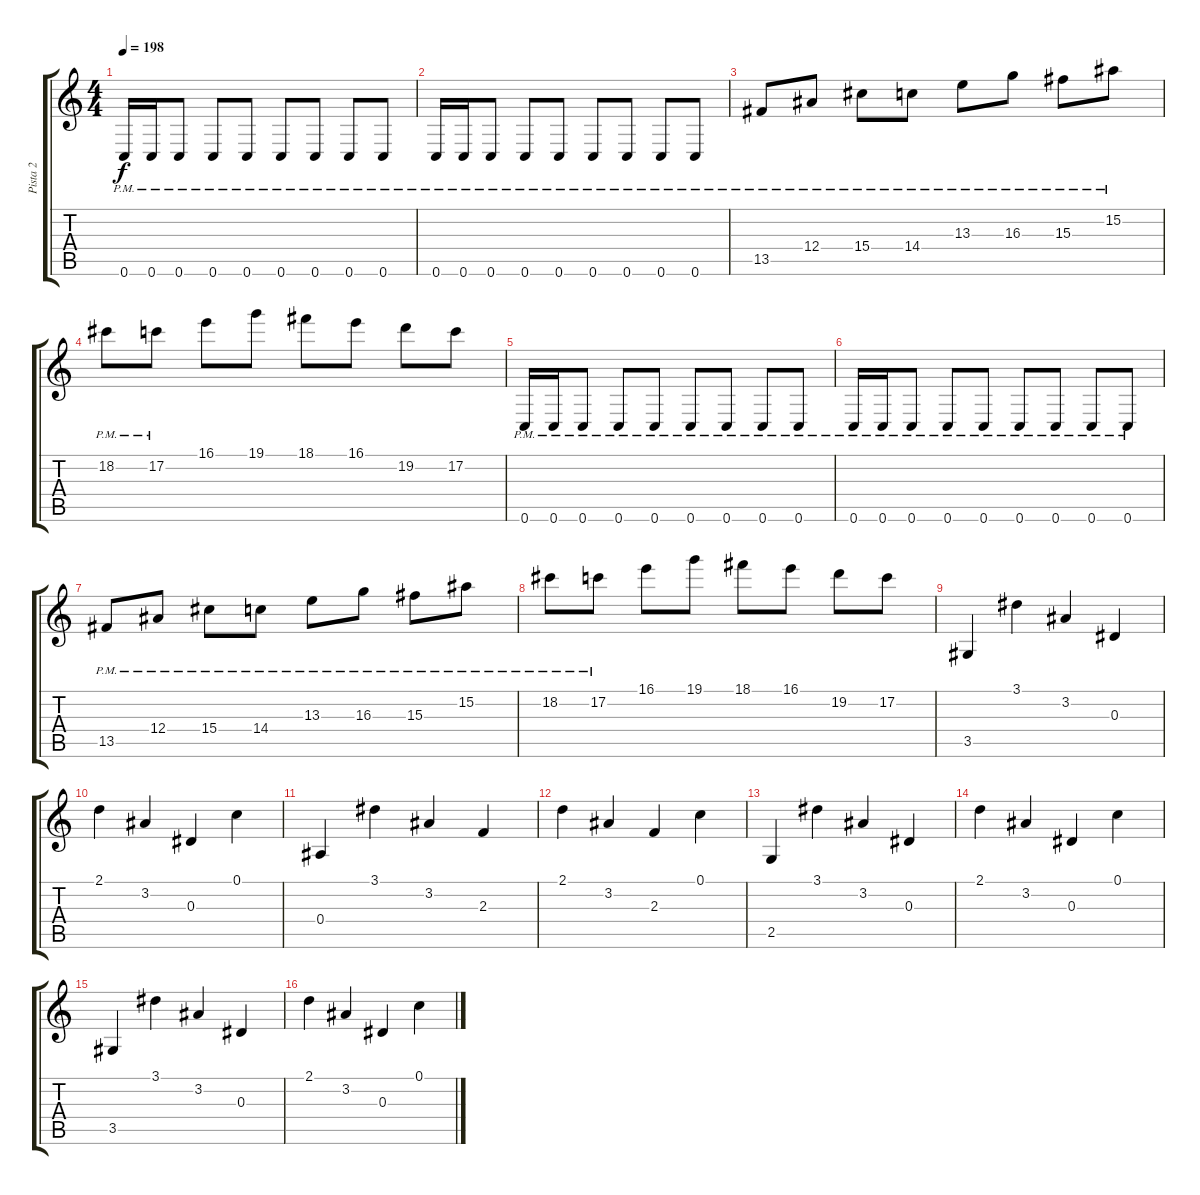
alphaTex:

\track ("Pista 2" "Pista 2") {instrument distortionguitar}
\staff {score tabs}
\tuning (C4 G3 Eb3 Bb2 F2 C2) {hide}
\ts (4 4)
\tempo 198
\clef g2
\ks c
0.6{pm}.16{dy f} 0.6{pm}.16 0.6{pm}.8 0.6{pm}.8 0.6{pm}.8 0.6{pm}.8 0.6{pm}.8 0.6{pm}.8 0.6{pm}.8 |
0.6{pm}.16 0.6{pm}.16 0.6{pm}.8 0.6{pm}.8 0.6{pm}.8 0.6{pm}.8 0.6{pm}.8 0.6{pm}.8 0.6{pm}.8 |
13.5{pm}.8 12.4{pm}.8 15.4{pm}.8 14.4{pm}.8 13.3{pm}.8 16.3{pm}.8 15.3{pm}.8 15.2{pm}.8 |
18.2{pm}.8 17.2{pm}.8 16.1.8 19.1.8 18.1.8 16.1.8 19.2.8 17.2.8 |
0.6{pm}.16 0.6{pm}.16 0.6{pm}.8 0.6{pm}.8 0.6{pm}.8 0.6{pm}.8 0.6{pm}.8 0.6{pm}.8 0.6{pm}.8 |
0.6{pm}.16 0.6{pm}.16 0.6{pm}.8 0.6{pm}.8 0.6{pm}.8 0.6{pm}.8 0.6{pm}.8 0.6{pm}.8 0.6{pm}.8 |
13.5{pm}.8 12.4{pm}.8 15.4{pm}.8 14.4{pm}.8 13.3{pm}.8 16.3{pm}.8 15.3{pm}.8 15.2{pm}.8 |
18.2{pm}.8 17.2{pm}.8 16.1.8 19.1.8 18.1.8 16.1.8 19.2.8 17.2.8 |
3.5.4{instrument acousticguitarsteel} 3.1.4 3.2.4 0.3.4 |
2.1.4 3.2.4 0.3.4 0.1.4 |
0.4.4 3.1.4 3.2.4 2.3.4 |
2.1.4 3.2.4 2.3.4 0.1.4 |
2.5.4 3.1.4 3.2.4 0.3.4 |
2.1.4 3.2.4 0.3.4 0.1.4 |
3.5.4 3.1.4 3.2.4 0.3.4 |
2.1.4 3.2.4 0.3.4 0.1.4
